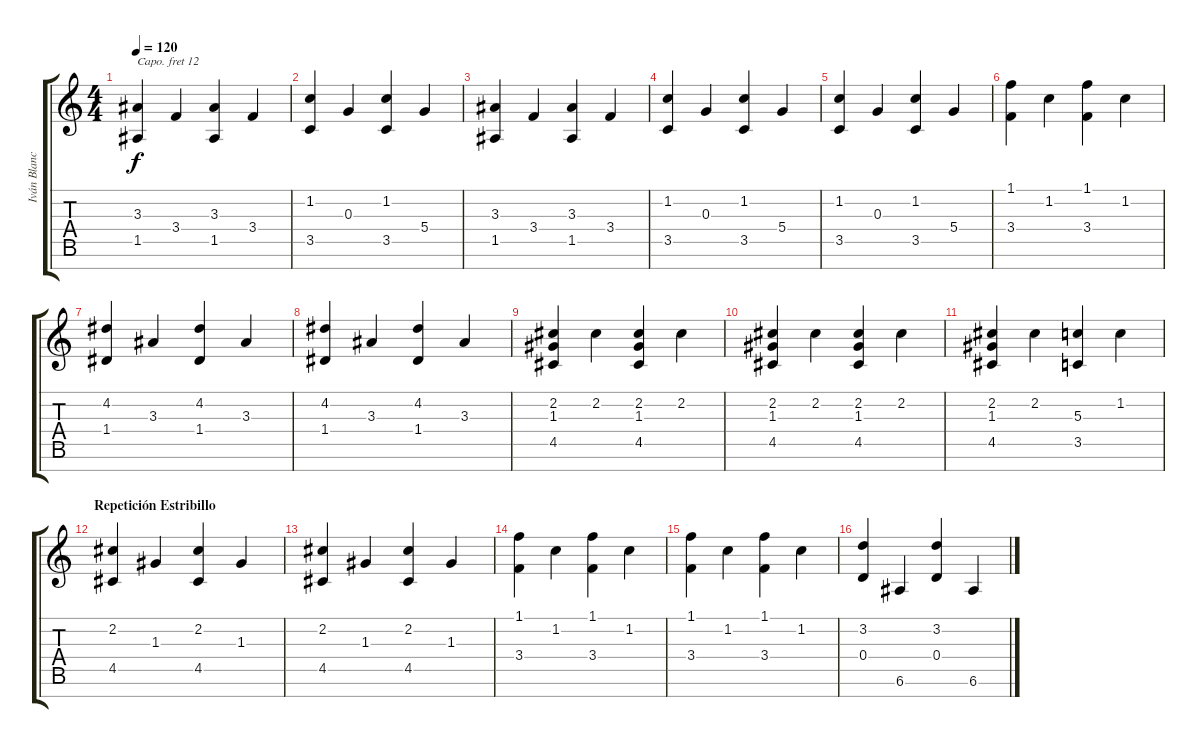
\track ("Iván Blanco (Piano \"mano derecha\")" "Iván Blanc") {instrument acousticgrandpiano}
\staff {score tabs}
\capo 12
\tuning (E4 B3 G3 D3 A2 E2 B1) {hide}
\ts (4 4)
\tempo 120
\clef g2
\ks c
(3.3 1.5).4{dy f} 3.4.4 (3.3 1.5).4 3.4.4 |
(1.2 3.5).4 0.3.4 (1.2 3.5).4 5.4.4 |
(3.3 1.5).4 3.4.4 (3.3 1.5).4 3.4.4 |
(1.2 3.5).4 0.3.4 (1.2 3.5).4 5.4.4 |
(1.2 3.5).4 0.3.4 (1.2 3.5).4 5.4.4 |
(1.1 3.4).4 1.2.4 (1.1 3.4).4 1.2.4 |
(4.2 1.4).4 3.3.4 (4.2 1.4).4 3.3.4 |
(4.2 1.4).4 3.3.4 (4.2 1.4).4 3.3.4 |
(2.2 1.3 4.5).4 2.2.4 (2.2 1.3 4.5).4 2.2.4 |
(2.2 1.3 4.5).4 2.2.4 (2.2 1.3 4.5).4 2.2.4 |
(2.2 1.3 4.5).4 2.2.4 (5.3 3.5).4 1.2.4 |
\section ("" "Repetición Estribillo")
(2.2 4.5).4 1.3.4 (2.2 4.5).4 1.3.4 |
(2.2 4.5).4 1.3.4 (2.2 4.5).4 1.3.4 |
(1.1 3.4).4 1.2.4 (1.1 3.4).4 1.2.4 |
(1.1 3.4).4 1.2.4 (1.1 3.4).4 1.2.4 |
(3.2 0.4).4 6.6.4 (3.2 0.4).4 6.6.4
